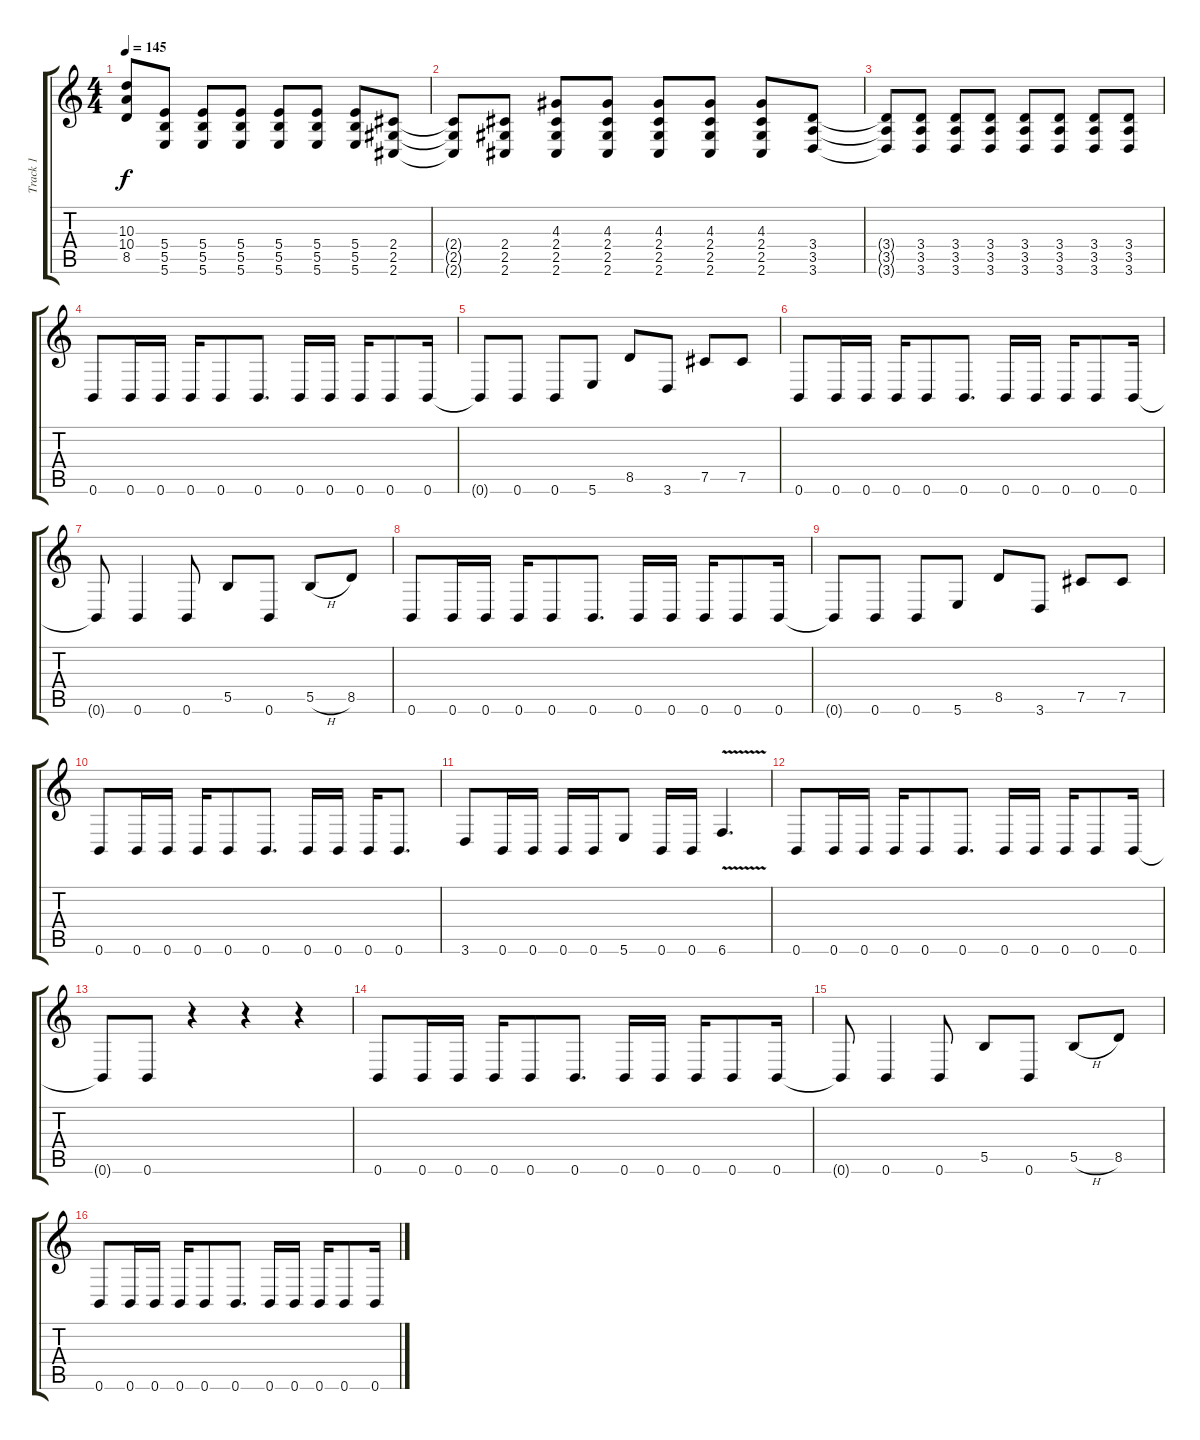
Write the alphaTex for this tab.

\track ("Track 1" "Track 1") {instrument overdrivenguitar}
\staff {score tabs}
\tuning (Db4 Ab3 E3 B2 Gb2 B1) {hide}
\ts (4 4)
\tempo 145
\clef g2
\ks c
(10.3 10.4 8.5).8{dy f} (5.4 5.5 5.6).8 (5.4 5.5 5.6).8 (5.4 5.5 5.6).8 (5.4 5.5 5.6).8 (5.4 5.5 5.6).8 (5.4 5.5 5.6).8 (2.4 2.5 2.6).8 |
(2.4{t} 2.5{t} 2.6{t}).8 (2.4 2.5 2.6).8 (4.3 2.4 2.5 2.6).8 (4.3 2.4 2.5 2.6).8 (4.3 2.4 2.5 2.6).8 (4.3 2.4 2.5 2.6).8 (4.3 2.4 2.5 2.6).8 (3.4 3.5 3.6).8 |
(3.4{t} 3.5{t} 3.6{t}).8 (3.4 3.5 3.6).8 (3.4 3.5 3.6).8 (3.4 3.5 3.6).8 (3.4 3.5 3.6).8 (3.4 3.5 3.6).8 (3.4 3.5 3.6).8 (3.4 3.5 3.6).8 |
0.6.8 0.6.16 0.6.16 0.6.16 0.6.8 0.6.8{d} 0.6.16 0.6.16 0.6.16 0.6.8 0.6.16 |
0.6{t}.8 0.6.8 0.6.8 5.6.8 8.5.8 3.6.8 7.5.8 7.5.8 |
0.6.8 0.6.16 0.6.16 0.6.16 0.6.8 0.6.8{d} 0.6.16 0.6.16 0.6.16 0.6.8 0.6.16 |
0.6{t}.8 0.6.4 0.6.8 5.5.8 0.6.8 5.5{h}.8 8.5.8 |
0.6.8 0.6.16 0.6.16 0.6.16 0.6.8 0.6.8{d} 0.6.16 0.6.16 0.6.16 0.6.8 0.6.16 |
0.6{t}.8 0.6.8 0.6.8 5.6.8 8.5.8 3.6.8 7.5.8 7.5.8 |
0.6.8 0.6.16 0.6.16 0.6.16 0.6.8 0.6.8{d} 0.6.16 0.6.16 0.6.16 0.6.8{d} |
3.6.8 0.6.16 0.6.16 0.6.16 0.6.16 5.6.8 0.6.16 0.6.16 6.6{v}.4{d} |
0.6.8 0.6.16 0.6.16 0.6.16 0.6.8 0.6.8{d} 0.6.16 0.6.16 0.6.16 0.6.8 0.6.16 |
0.6{t}.8 0.6.8 r.4 r.4 r.4 |
0.6.8 0.6.16 0.6.16 0.6.16 0.6.8 0.6.8{d} 0.6.16 0.6.16 0.6.16 0.6.8 0.6.16 |
0.6{t}.8 0.6.4 0.6.8 5.5.8 0.6.8 5.5{h}.8 8.5.8 |
0.6.8 0.6.16 0.6.16 0.6.16 0.6.8 0.6.8{d} 0.6.16 0.6.16 0.6.16 0.6.8 0.6.16
